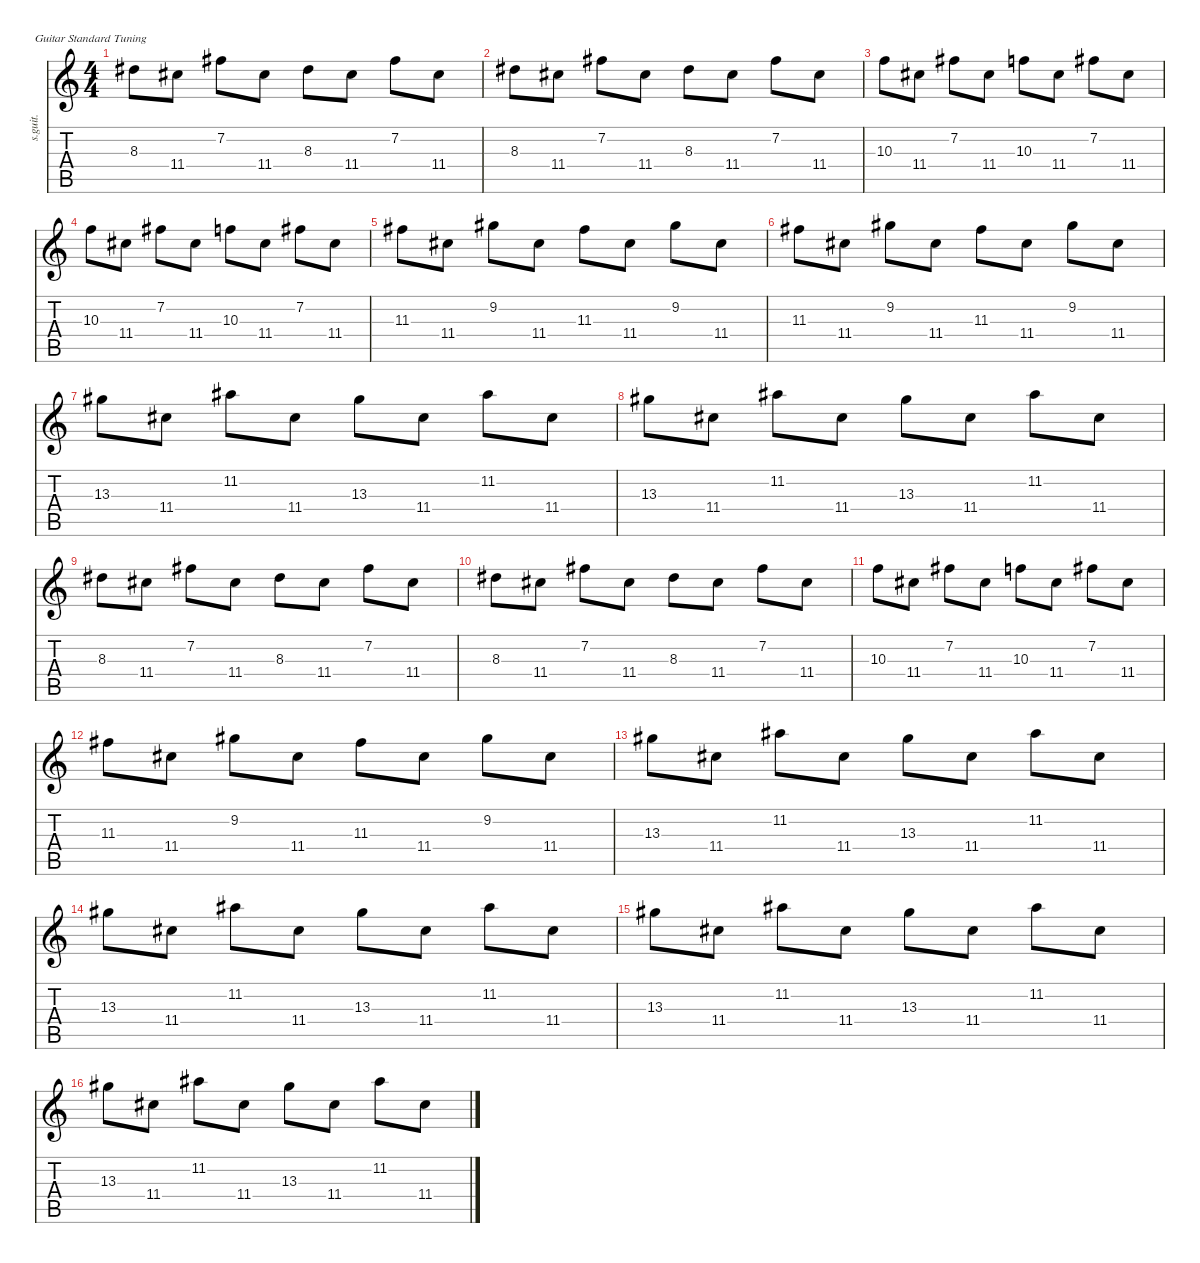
\defaultSystemsLayout 4
\hideDynamics
\bracketExtendMode nobrackets
\track ("Track 1" "s.guit.") {instrument acousticguitarsteel}
\staff {score tabs}
\tuning (E4 B3 G3 D3 A2 E2)
\ts (4 4)
\beaming (8 2 2 2 2)
\tempo (160 hide)
\clef g2
\ks c
8.3{acc #}.8{dy f instrument acousticguitarsteel} 11.4{acc #}.8 7.2{acc #}.8 11.4{acc #}.8 8.3{acc #}.8 11.4{acc #}.8 7.2{acc #}.8 11.4{acc #}.8 |
8.3{acc #}.8 11.4{acc #}.8 7.2{acc #}.8 11.4{acc #}.8 8.3{acc #}.8 11.4{acc #}.8 7.2{acc #}.8 11.4{acc #}.8 |
10.3.8 11.4{acc #}.8 7.2{acc #}.8 11.4{acc #}.8 10.3.8 11.4{acc #}.8 7.2{acc #}.8 11.4{acc #}.8 |
10.3.8 11.4{acc #}.8 7.2{acc #}.8 11.4{acc #}.8 10.3.8 11.4{acc #}.8 7.2{acc #}.8 11.4{acc #}.8 |
11.3{acc #}.8 11.4{acc #}.8 9.2{acc #}.8 11.4{acc #}.8 11.3{acc #}.8 11.4{acc #}.8 9.2{acc #}.8 11.4{acc #}.8 |
11.3{acc #}.8 11.4{acc #}.8 9.2{acc #}.8 11.4{acc #}.8 11.3{acc #}.8 11.4{acc #}.8 9.2{acc #}.8 11.4{acc #}.8 |
13.3{acc #}.8 11.4{acc #}.8 11.2{acc #}.8 11.4{acc #}.8 13.3{acc #}.8 11.4{acc #}.8 11.2{acc #}.8 11.4{acc #}.8 |
13.3{acc #}.8 11.4{acc #}.8 11.2{acc #}.8 11.4{acc #}.8 13.3{acc #}.8 11.4{acc #}.8 11.2{acc #}.8 11.4{acc #}.8 |
8.3{acc #}.8 11.4{acc #}.8 7.2{acc #}.8 11.4{acc #}.8 8.3{acc #}.8 11.4{acc #}.8 7.2{acc #}.8 11.4{acc #}.8 |
8.3{acc #}.8 11.4{acc #}.8 7.2{acc #}.8 11.4{acc #}.8 8.3{acc #}.8 11.4{acc #}.8 7.2{acc #}.8 11.4{acc #}.8 |
10.3.8 11.4{acc #}.8 7.2{acc #}.8 11.4{acc #}.8 10.3.8 11.4{acc #}.8 7.2{acc #}.8 11.4{acc #}.8 |
11.3{acc #}.8 11.4{acc #}.8 9.2{acc #}.8 11.4{acc #}.8 11.3{acc #}.8 11.4{acc #}.8 9.2{acc #}.8 11.4{acc #}.8 |
13.3{acc #}.8 11.4{acc #}.8 11.2{acc #}.8 11.4{acc #}.8 13.3{acc #}.8 11.4{acc #}.8 11.2{acc #}.8 11.4{acc #}.8 |
13.3{acc #}.8 11.4{acc #}.8 11.2{acc #}.8 11.4{acc #}.8 13.3{acc #}.8 11.4{acc #}.8 11.2{acc #}.8 11.4{acc #}.8 |
13.3{acc #}.8 11.4{acc #}.8 11.2{acc #}.8 11.4{acc #}.8 13.3{acc #}.8 11.4{acc #}.8 11.2{acc #}.8 11.4{acc #}.8 |
13.3{acc #}.8 11.4{acc #}.8 11.2{acc #}.8 11.4{acc #}.8 13.3{acc #}.8 11.4{acc #}.8 11.2{acc #}.8 11.4{acc #}.8
